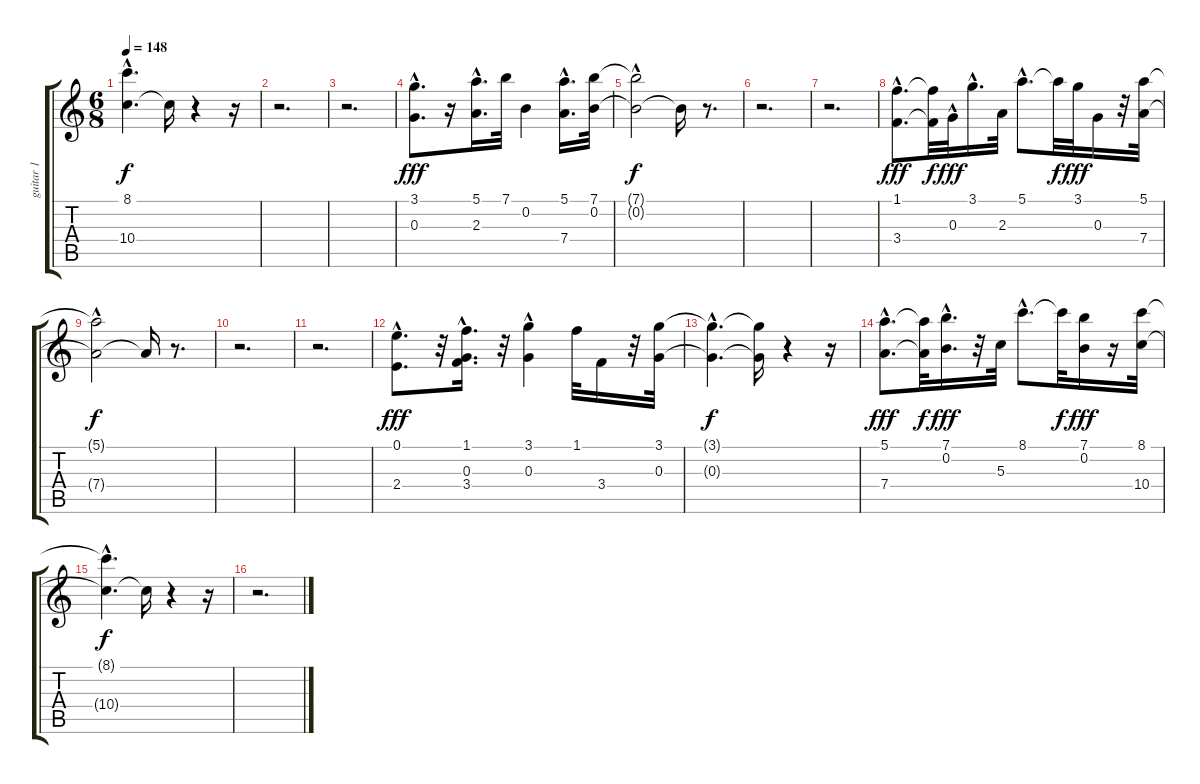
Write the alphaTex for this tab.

\track ("guitar 1" "guitar 1") {instrument acousticguitarsteel}
\staff {score tabs}
\tuning (E4 B3 G3 D3 A2 E2) {hide}
\ts (6 8)
\tempo 148
\clef g2
\ks c
(8.1{t} 10.4{hac t}).4{d dy f} 10.4{t}.16 r.4 r.16 |
r.2{d} |
r.2{d} |
(3.1{hac} 0.3{hac}).8{d dy fff} r.16 (5.1{hac} 2.3{hac}).16{d} 7.1.32 0.2.4 (5.1{hac} 7.4).16{d} (7.1 0.2).32 |
(7.1{hac t} 0.2{t}).2{dy f} 0.2{t}.16 r.8{d} |
r.2{d} |
r.2{d} |
(1.1{hac} 3.4{hac}).8{d dy fff} (1.1{t} 3.4{t}).32{dy f} 0.3{hac}.32{dy fff} 3.1{hac}.16{d} 2.3.32 5.1{hac}.8{d} 5.1{t}.32{dy f} 3.1.32{dy fff} 0.3.16 r.32 (5.1 7.4).32 |
(5.1{hac t} 7.4{t}).2{dy f} 7.4{t}.16 r.8{d} |
r.2{d} |
r.2{d} |
(0.1{hac} 2.4{hac}).8{d dy fff} r.32 (1.1 0.3 3.4{hac}).16{d} r.32 (3.1{hac} 0.3).4 1.1.32 3.4.16 r.32 (3.1 0.3).32 |
(3.1{hac t} 0.3{hac t}).4{d dy f} (3.1{t} 0.3{t}).16 r.4 r.16 |
(5.1{hac} 7.4{hac}).8{d dy fff} (5.1{t} 7.4{t}).32{dy f} (7.1{hac} 0.2).16{d dy fff} r.32 5.3.32 8.1{hac}.8{d} 8.1{t}.32{dy f} (7.1 0.2).16{dy fff} r.16 (8.1 10.4).32 |
(8.1{t} 10.4{hac t}).4{d dy f} 10.4{t}.16 r.4 r.16 |
r.2{d}
